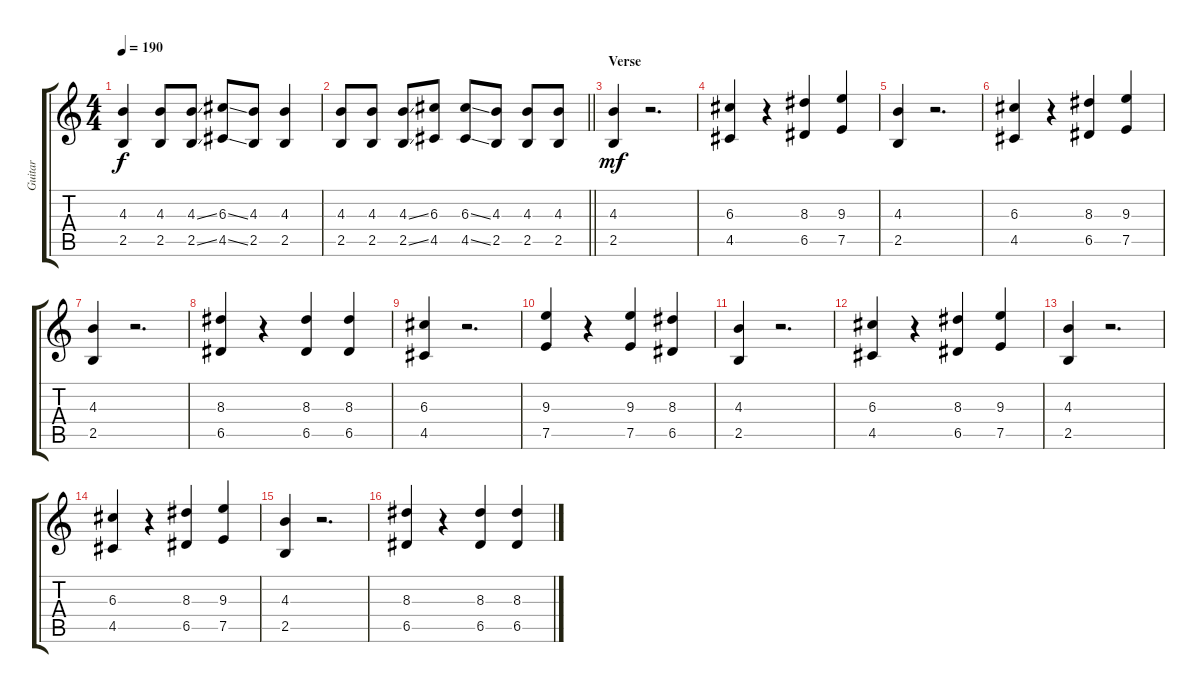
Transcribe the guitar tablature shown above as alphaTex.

\track ("Guitar" "Guitar") {instrument overdrivenguitar}
\staff {score tabs}
\tuning (E4 B3 G3 D3 A2 E2) {hide}
\ts (4 4)
\tempo 190
\clef g2
\ks c
(4.3 2.5).4{dy f} (4.3 2.5).8 (4.3{ss} 2.5{ss}).8 (6.3{ss} 4.5{ss}).8 (4.3 2.5).8 (4.3 2.5).4 |
\barLineRight lightlight
(4.3 2.5).8 (4.3 2.5).8 (4.3{ss} 2.5{ss}).8 (6.3 4.5).8 (6.3{ss} 4.5{ss}).8 (4.3 2.5).8 (4.3 2.5).8 (4.3 2.5).8 |
\section ("" "Verse")
(4.3 2.5).4{dy mf} r.2{d} |
(6.3 4.5).4 r.4 (8.3 6.5).4 (9.3 7.5).4 |
(4.3 2.5).4 r.2{d} |
(6.3 4.5).4 r.4 (8.3 6.5).4 (9.3 7.5).4 |
(4.3 2.5).4 r.2{d} |
(8.3 6.5).4 r.4 (8.3 6.5).4 (8.3 6.5).4 |
(6.3 4.5).4 r.2{d} |
(9.3 7.5).4 r.4 (9.3 7.5).4 (8.3 6.5).4 |
(4.3 2.5).4 r.2{d} |
(6.3 4.5).4 r.4 (8.3 6.5).4 (9.3 7.5).4 |
(4.3 2.5).4 r.2{d} |
(6.3 4.5).4 r.4 (8.3 6.5).4 (9.3 7.5).4 |
(4.3 2.5).4 r.2{d} |
(8.3 6.5).4 r.4 (8.3 6.5).4 (8.3 6.5).4
